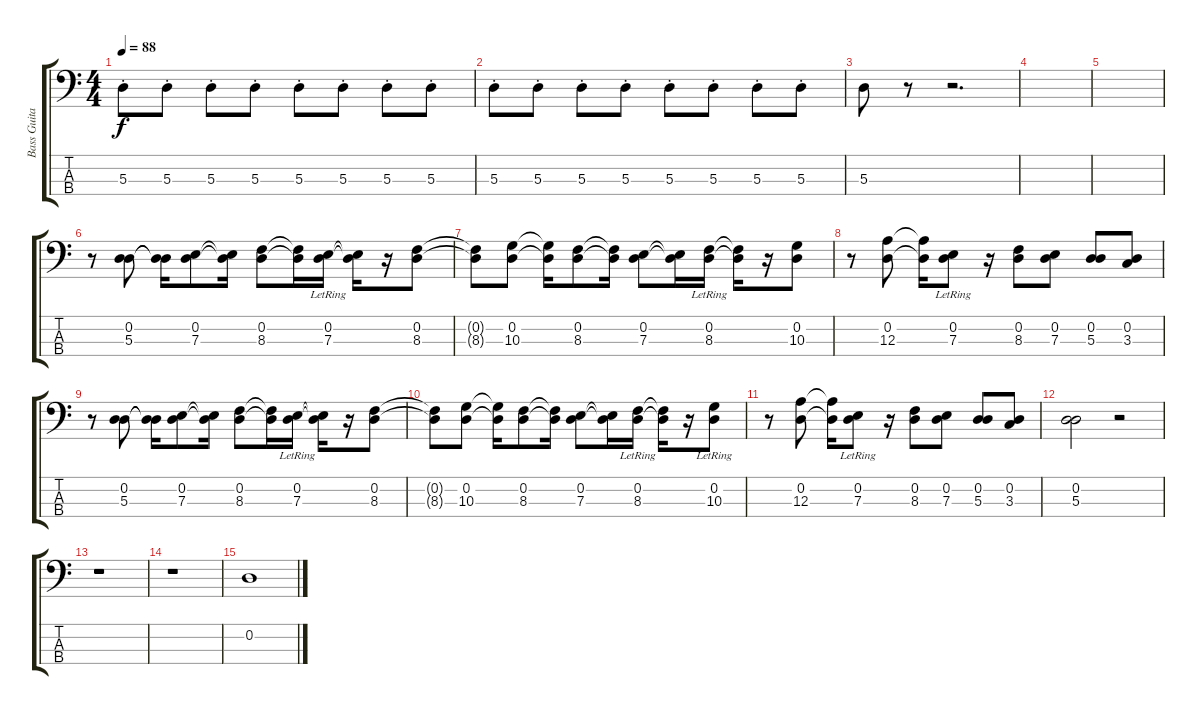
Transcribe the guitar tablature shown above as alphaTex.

\track ("Bass Guitar " "Bass Guita") {instrument electricbassfinger}
\staff {score tabs}
\tuning (G2 D2 A1 E1) {hide}
\ts (4 4)
\tempo 88
\clef f4
\ks c
5.3{st}.8{dy f} 5.3{st}.8 5.3{st}.8 5.3{st}.8 5.3{st}.8 5.3{st}.8 5.3{st}.8 5.3{st}.8 |
5.3{st}.8 5.3{st}.8 5.3{st}.8 5.3{st}.8 5.3{st}.8 5.3{st}.8 5.3{st}.8 5.3{st}.8 |
5.3.8 r.8 r.2{d} |
|
|
r.8 (0.2 5.3).8 (0.2{t} 5.3{t}).16 (0.2 7.3).8 (0.2{t} 7.3{t}).16 (0.2 8.3).8 (0.2{t} 8.3{t}).16 (0.2{lr} 7.3).16 (0.2{t} 7.3{t}).16 r.16 (0.2 8.3).8 |
(0.2{t} 8.3{t}).8 (0.2 10.3).8 (0.2{t} 10.3{t}).16 (0.2 8.3).8 (0.2{t} 8.3{t}).16 (0.2 7.3).8 (0.2{t} 7.3{t}).16 (0.2{lr} 8.3).16 (0.2{t} 8.3{t}).16 r.16 (0.2 10.3).8 |
r.8 (0.2 12.3).8 (0.2{t} 12.3{t}).16 (0.2{lr} 7.3).8 r.16 (0.2 8.3).8 (0.2 7.3).8 (0.2 5.3).8 (0.2 3.3).8 |
r.8 (0.2 5.3).8 (0.2{t} 5.3{t}).16 (0.2 7.3).8 (0.2{t} 7.3{t}).16 (0.2 8.3).8 (0.2{t} 8.3{t}).16 (0.2{lr} 7.3).16 (0.2{t} 7.3{t}).16 r.16 (0.2 8.3).8 |
(0.2{t} 8.3{t}).8 (0.2 10.3).8 (0.2{t} 10.3{t}).16 (0.2 8.3).8 (0.2{t} 8.3{t}).16 (0.2 7.3).8 (0.2{t} 7.3{t}).16 (0.2{lr} 8.3).16 (0.2{t} 8.3{t}).16 r.16 (0.2{lr} 10.3).8 |
r.8 (0.2 12.3).8 (0.2{t} 12.3{t}).16 (0.2{lr} 7.3).8 r.16 (0.2 8.3).8 (0.2 7.3).8 (0.2 5.3).8 (0.2 3.3).8 |
(0.2 5.3).2 r.2 |
r.1 |
r.1 |
0.2.1
